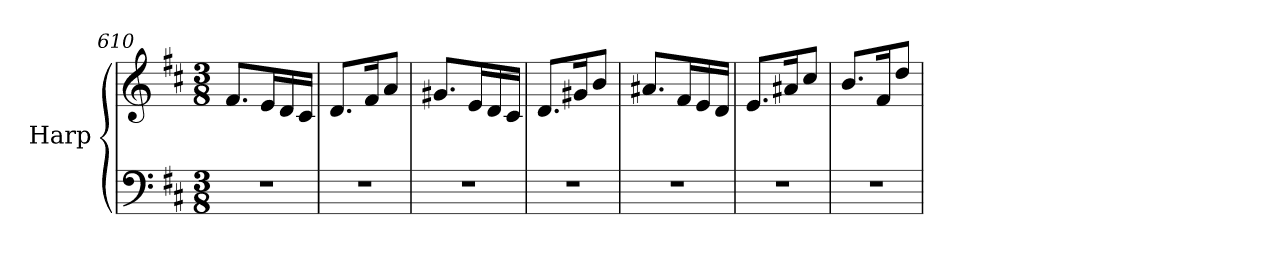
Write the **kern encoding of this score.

**kern	**kern
*part1	*part1
*staff2	*staff1
*I"Harp	*
*I'Hp	*
*clefF4	*clefG2
*k[f#c#]	*k[f#c#]
*M3/8	*M3/8
=610	=610
4.r	8.f#/L
.	16e/L
.	16d/
.	16c#/JJ
!!LO:LB:g=z
=611	=611
4.r	8.d/L
.	16f#/K
.	8a/J
=612	=612
4.r	8.g#X/L
.	16e/L
.	16d/
.	16c#/JJ
=613	=613
4.r	8.d/L
.	16g#X/K
.	8b/J
=614	=614
4.r	8.a#X/L
.	16f#/L
.	16e/
.	16d/JJ
=615	=615
4.r	8.e/L
.	16a#X/K
.	8cc#/J
=616	=616
4.r	8.b/L
.	16f#/K
.	8dd/J
=	=
*-	*-
